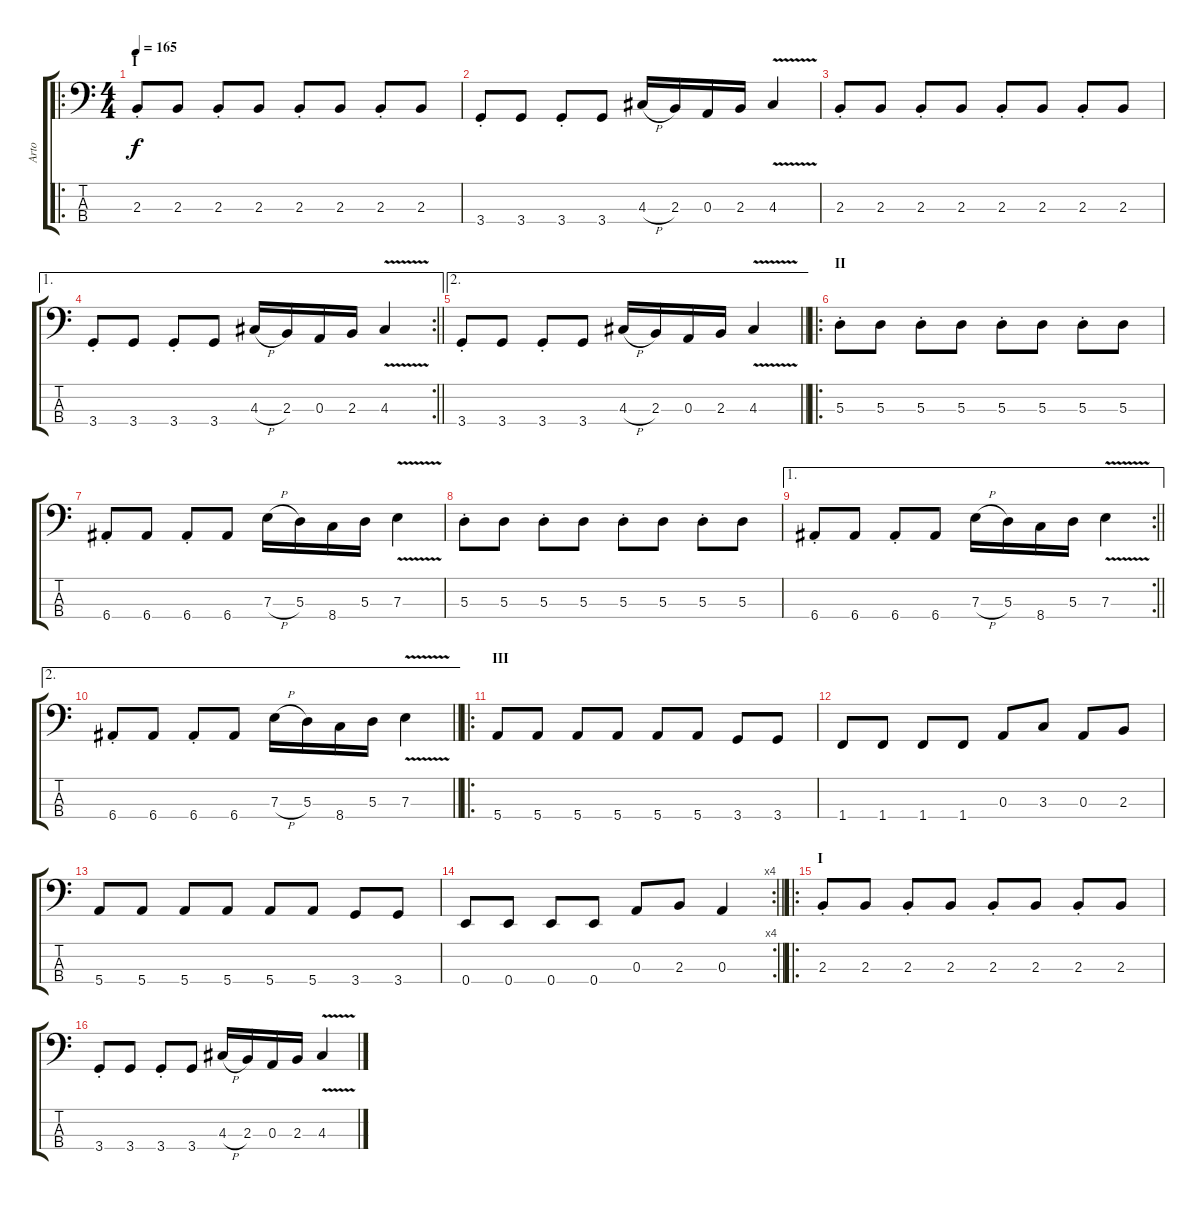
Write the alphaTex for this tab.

\track ("Arto" "Arto") {instrument electricbassfinger}
\staff {score tabs}
\tuning (G2 D2 A1 E1) {hide}
\ro
\ts (4 4)
\section ("" "I")
\tempo 165
\clef f4
\ks c
2.3{st}.8{dy f instrument electricbassfinger} 2.3.8 2.3{st}.8 2.3.8 2.3{st}.8 2.3.8 2.3{st}.8 2.3.8 |
3.4{st}.8 3.4.8 3.4{st}.8 3.4.8 4.3{h}.16 2.3.16 0.3.16 2.3.16 4.3{v}.4 |
2.3{st}.8 2.3.8 2.3{st}.8 2.3.8 2.3{st}.8 2.3.8 2.3{st}.8 2.3.8 |
\ae 1
\rc 2
\barLineRight lightlight
3.4{st}.8 3.4.8 3.4{st}.8 3.4.8 4.3{h}.16 2.3.16 0.3.16 2.3.16 4.3{v}.4 |
\ae 2
\barLineRight lightlight
3.4{st}.8 3.4.8 3.4{st}.8 3.4.8 4.3{h}.16 2.3.16 0.3.16 2.3.16 4.3{v}.4 |
\ro
\section ("" "II")
5.3{st}.8 5.3.8 5.3{st}.8 5.3.8 5.3{st}.8 5.3.8 5.3{st}.8 5.3.8 |
6.4{st}.8 6.4.8 6.4{st}.8 6.4.8 7.3{h}.16 5.3.16 8.4.16 5.3.16 7.3{v}.4 |
5.3{st}.8 5.3.8 5.3{st}.8 5.3.8 5.3{st}.8 5.3.8 5.3{st}.8 5.3.8 |
\ae 1
\rc 2
\barLineRight lightlight
6.4{st}.8 6.4.8 6.4{st}.8 6.4.8 7.3{h}.16 5.3.16 8.4.16 5.3.16 7.3{v}.4 |
\ae 2
\barLineRight lightlight
6.4{st}.8 6.4.8 6.4{st}.8 6.4.8 7.3{h}.16 5.3.16 8.4.16 5.3.16 7.3{v}.4 |
\ro
\section ("" "III")
5.4.8 5.4.8 5.4.8 5.4.8 5.4.8 5.4.8 3.4.8 3.4.8 |
1.4.8 1.4.8 1.4.8 1.4.8 0.3.8 3.3.8 0.3.8 2.3.8 |
5.4.8 5.4.8 5.4.8 5.4.8 5.4.8 5.4.8 3.4.8 3.4.8 |
\rc 4
\barLineRight lightlight
0.4.8 0.4.8 0.4.8 0.4.8 0.3.8 2.3.8 0.3.4 |
\ro
\section ("" "I")
2.3{st}.8 2.3.8 2.3{st}.8 2.3.8 2.3{st}.8 2.3.8 2.3{st}.8 2.3.8 |
3.4{st}.8 3.4.8 3.4{st}.8 3.4.8 4.3{h}.16 2.3.16 0.3.16 2.3.16 4.3{v}.4
